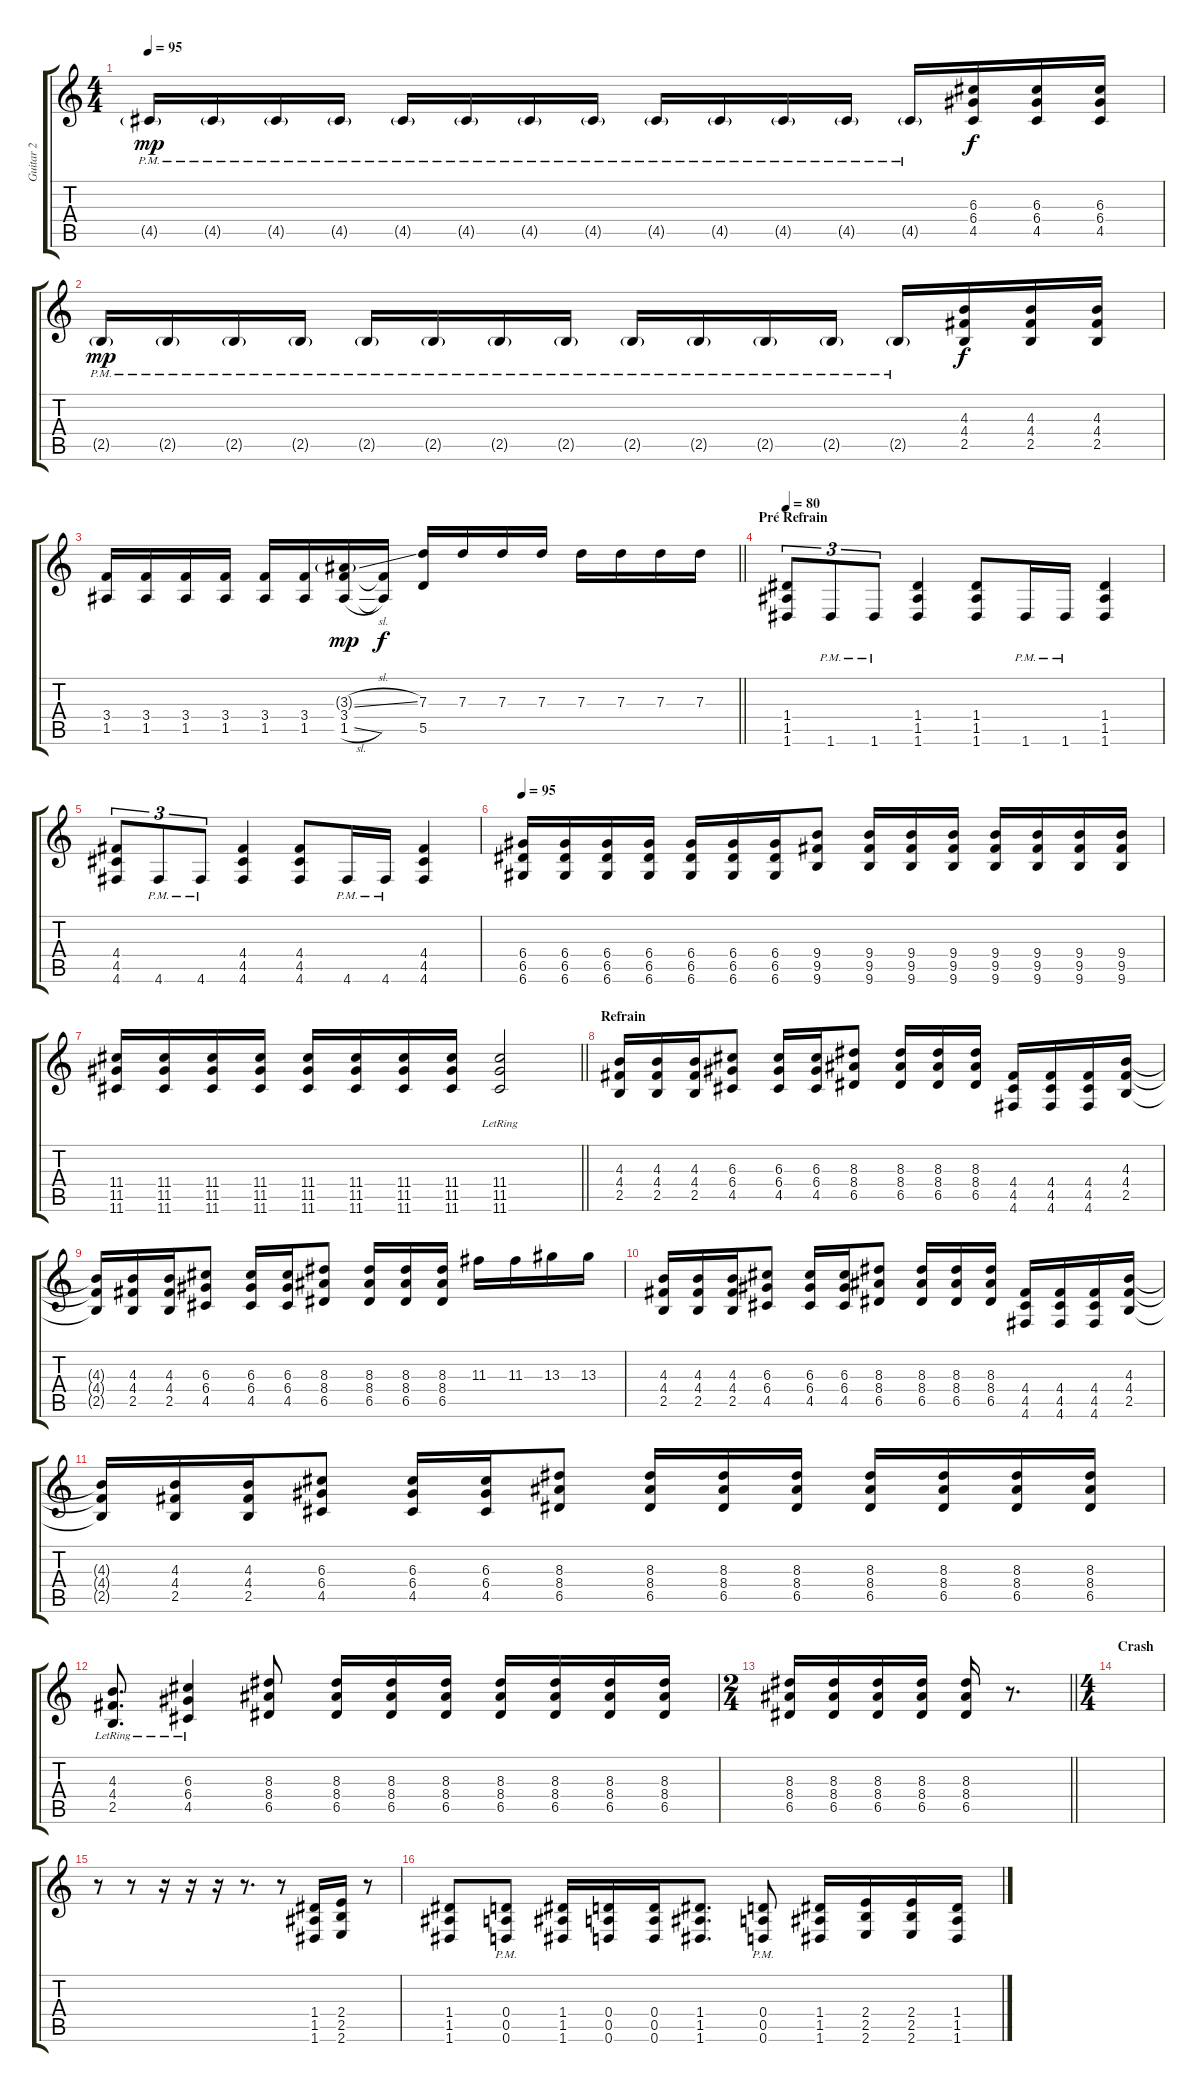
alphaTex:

\track ("Guitar 2" "Guitar 2") {instrument overdrivenguitar}
\staff {score tabs}
\tuning (E4 B3 G3 D3 A2 D2) {hide}
\ts (4 4)
\tempo 95
\clef g2
\ks c
4.5{g pm}.16{dy mp} 4.5{g pm}.16 4.5{g pm}.16 4.5{g pm}.16 4.5{g pm}.16 4.5{g pm}.16 4.5{g pm}.16 4.5{g pm}.16 4.5{g pm}.16 4.5{g pm}.16 4.5{g pm}.16 4.5{g pm}.16 4.5{g pm}.16 (6.3 6.4 4.5).16{dy f} (6.3 6.4 4.5).16 (6.3 6.4 4.5).16 |
2.5{g pm}.16{dy mp} 2.5{g pm}.16 2.5{g pm}.16 2.5{g pm}.16 2.5{g pm}.16 2.5{g pm}.16 2.5{g pm}.16 2.5{g pm}.16 2.5{g pm}.16 2.5{g pm}.16 2.5{g pm}.16 2.5{g pm}.16 2.5{g pm}.16 (4.3 4.4 2.5).16{dy f} (4.3 4.4 2.5).16 (4.3 4.4 2.5).16 |
\barLineRight lightlight
(3.4 1.5).16 (3.4 1.5).16 (3.4 1.5).16 (3.4 1.5).16 (3.4 1.5).16 (3.4 1.5).16 (3.3{sl g} 3.4 1.5{sl}).16{dy mp} (3.4{t} 1.5{t}).16{dy f} (7.3 5.5).16 7.3.16 7.3.16 7.3.16 7.3.16 7.3.16 7.3.16 7.3.16 |
\section ("" "Pré Refrain")
\tempo 80
(1.4 1.5 1.6).8{tu (3 2)} 1.6{pm}.8{tu (3 2)} 1.6{pm}.8{tu (3 2)} (1.4 1.5 1.6).4 (1.4 1.5 1.6).8 1.6{pm}.16 1.6{pm}.16 (1.4 1.5 1.6).4 |
(4.4 4.5 4.6).8{tu (3 2)} 4.6{pm}.8{tu (3 2)} 4.6{pm}.8{tu (3 2)} (4.4 4.5 4.6).4 (4.4 4.5 4.6).8 4.6{pm}.16 4.6{pm}.16 (4.4 4.5 4.6).4 |
\tempo 95
(6.4 6.5 6.6).16 (6.4 6.5 6.6).16 (6.4 6.5 6.6).16 (6.4 6.5 6.6).16 (6.4 6.5 6.6).16 (6.4 6.5 6.6).16 (6.4 6.5 6.6).16 (9.4 9.5 9.6).8 (9.4 9.5 9.6).16 (9.4 9.5 9.6).16 (9.4 9.5 9.6).16 (9.4 9.5 9.6).16 (9.4 9.5 9.6).16 (9.4 9.5 9.6).16 (9.4 9.5 9.6).16 |
\barLineRight lightlight
(11.4 11.5 11.6).16 (11.4 11.5 11.6).16 (11.4 11.5 11.6).16 (11.4 11.5 11.6).16 (11.4 11.5 11.6).16 (11.4 11.5 11.6).16 (11.4 11.5 11.6).16 (11.4 11.5 11.6).16 (11.4{lr} 11.5{lr} 11.6).2 |
\section ("" "Refrain")
(4.3 4.4 2.5).16 (4.3 4.4 2.5).16 (4.3 4.4 2.5).16 (6.3 6.4 4.5).8 (6.3 6.4 4.5).16 (6.3 6.4 4.5).16 (8.3 8.4 6.5).8 (8.3 8.4 6.5).16 (8.3 8.4 6.5).16 (8.3 8.4 6.5).16 (4.4 4.5 4.6).16 (4.4 4.5 4.6).16 (4.4 4.5 4.6).16 (4.3 4.4 2.5).16 |
(4.3{t} 4.4{t} 2.5{t}).16 (4.3 4.4 2.5).16 (4.3 4.4 2.5).16 (6.3 6.4 4.5).8 (6.3 6.4 4.5).16 (6.3 6.4 4.5).16 (8.3 8.4 6.5).8 (8.3 8.4 6.5).16 (8.3 8.4 6.5).16 (8.3 8.4 6.5).16 11.3.16 11.3.16 13.3.16 13.3.16 |
(4.3 4.4 2.5).16 (4.3 4.4 2.5).16 (4.3 4.4 2.5).16 (6.3 6.4 4.5).8 (6.3 6.4 4.5).16 (6.3 6.4 4.5).16 (8.3 8.4 6.5).8 (8.3 8.4 6.5).16 (8.3 8.4 6.5).16 (8.3 8.4 6.5).16 (4.4 4.5 4.6).16 (4.4 4.5 4.6).16 (4.4 4.5 4.6).16 (4.3 4.4 2.5).16 |
(4.3{t} 4.4{t} 2.5{t}).16 (4.3 4.4 2.5).16 (4.3 4.4 2.5).16 (6.3 6.4 4.5).8 (6.3 6.4 4.5).16 (6.3 6.4 4.5).16 (8.3 8.4 6.5).8 (8.3 8.4 6.5).16 (8.3 8.4 6.5).16 (8.3 8.4 6.5).16 (8.3 8.4 6.5).16 (8.3 8.4 6.5).16 (8.3 8.4 6.5).16 (8.3 8.4 6.5).16 |
(4.3{lr} 4.4{lr} 2.5{lr}).8{d} (6.3{lr} 6.4{lr} 4.5{lr}).4 (8.3 8.4 6.5).8 (8.3 8.4 6.5).16 (8.3 8.4 6.5).16 (8.3 8.4 6.5).16 (8.3 8.4 6.5).16 (8.3 8.4 6.5).16 (8.3 8.4 6.5).16 (8.3 8.4 6.5).16 |
\ts (2 4)
\barLineRight lightlight
(8.3 8.4 6.5).16 (8.3 8.4 6.5).16 (8.3 8.4 6.5).16 (8.3 8.4 6.5).16 (8.3 8.4 6.5).16 r.8{d} |
\ts (4 4)
\section ("" "Crash")
|
r.8 r.8 r.16 r.16 r.16 r.8{d} r.8 (1.4 1.5 1.6).16 (2.4 2.5 2.6).16 r.8 |
(1.4 1.5 1.6).8 (0.4{pm} 0.5{pm} 0.6{pm}).8 (1.4 1.5 1.6).16 (0.4 0.5 0.6).16 (0.4 0.5 0.6).16 (1.4 1.5 1.6).8{d} (0.4{pm} 0.5{pm} 0.6{pm}).8 (1.4 1.5 1.6).16 (2.4 2.5 2.6).16 (2.4 2.5 2.6).16 (1.4 1.5 1.6).16
